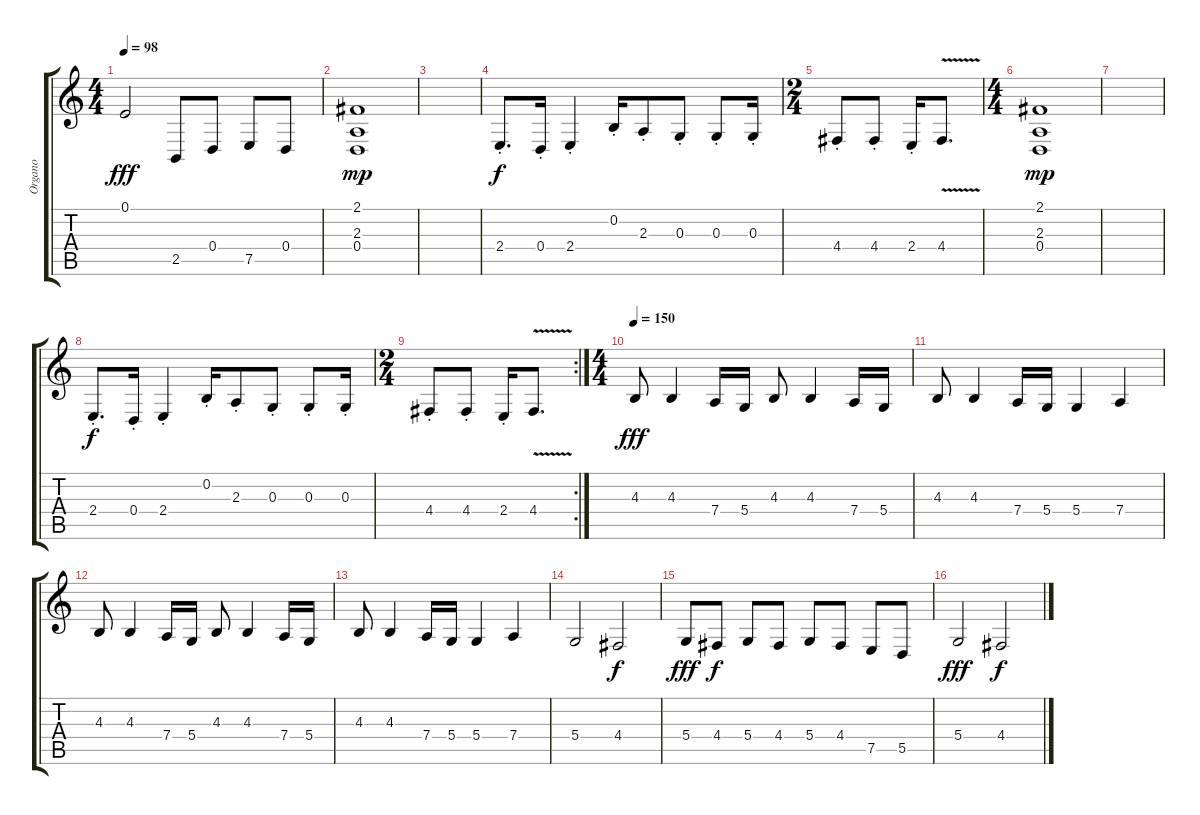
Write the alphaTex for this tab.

\track ("Organo" "Organo") {instrument churchorgan}
\staff {score tabs}
\tuning (E4 B3 G3 D3 A2 E2) {hide}
\ts (4 4)
\tempo 98
\clef g2
\ks c
0.1{t}.2{dy fff} 2.5.8 0.4.8 7.5.8 0.4.8 |
(2.1 2.3 0.4).1{dy mp volume 0} |
|
2.4{st}.8{d dy f volume 14} 0.4{st}.16 2.4{st}.4 0.2{st}.16 2.3{st}.8 0.3{st}.8 0.3{st}.8 0.3{st}.16 |
\ts (2 4)
4.4{st}.8 4.4{st}.8 2.4{st}.16 4.4{v}.8{d} |
\ts (4 4)
(2.1 2.3 0.4).1{dy mp volume 0} |
|
2.4{st}.8{d dy f volume 14} 0.4{st}.16 2.4{st}.4 0.2{st}.16 2.3{st}.8 0.3{st}.8 0.3{st}.8 0.3{st}.16 |
\rc 2
\ts (2 4)
4.4{st}.8 4.4{st}.8 2.4{st}.16 4.4{v}.8{d} |
\ts (4 4)
\tempo 150
4.3.8{dy fff instrument lead1square} 4.3.4 7.4.16 5.4.16 4.3.8 4.3.4 7.4.16 5.4.16 |
4.3.8 4.3.4 7.4.16 5.4.16 5.4.4 7.4.4 |
4.3.8{instrument lead1square} 4.3.4 7.4.16 5.4.16 4.3.8 4.3.4 7.4.16 5.4.16 |
4.3.8 4.3.4 7.4.16 5.4.16 5.4.4 7.4.4 |
5.4.2{volume 14} 4.4.2{dy f} |
5.4.8{dy fff} 4.4.8{dy f} 5.4.8 4.4.8 5.4.8 4.4.8 7.5.8 5.5.8 |
5.4.2{dy fff} 4.4.2{dy f}
